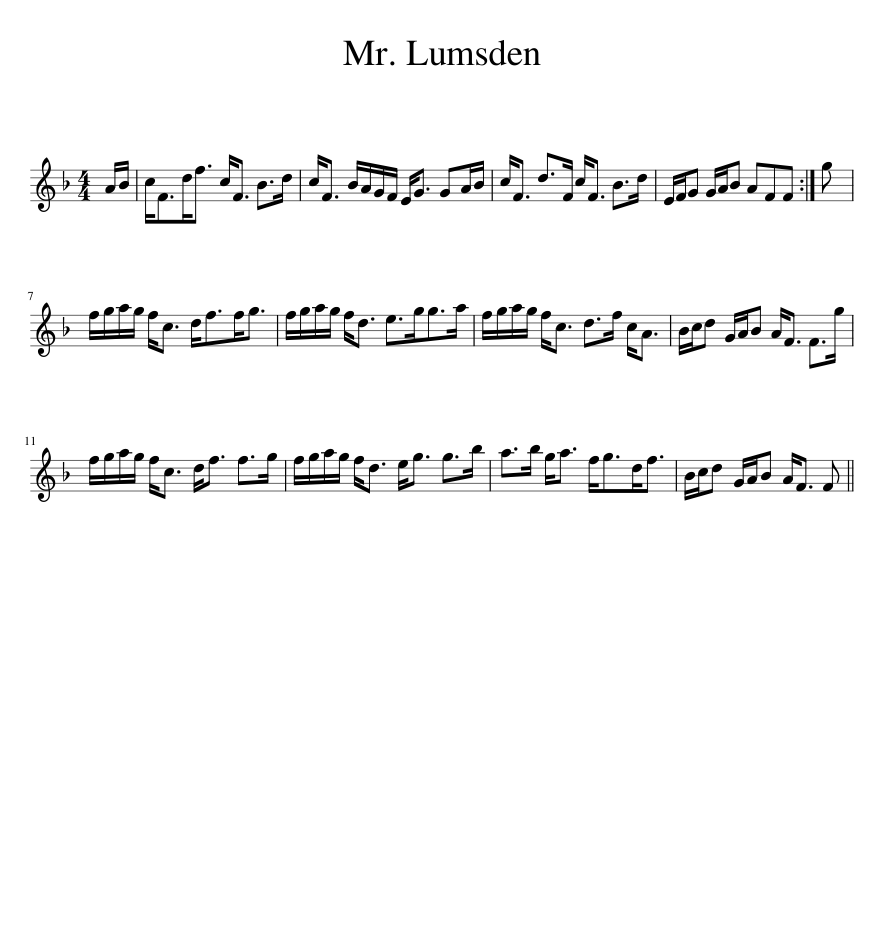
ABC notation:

X:1
L:1/8
M:4/4
I:linebreak $
K:F
V:1 treble
V:1
 A/B/ | c<Fd<f c<F B>d | c<F B/A/G/F/ E<G GA/B/ | c<F d>F c<F B>d | E/F/G G/A/B AFF :| %5
 g |$ f/g/a/g/ f<c d<ff<g | f/g/a/g/ f<d e>gg>a | f/g/a/g/ f<c d>f c<A | B/c/d G/A/B A<F F>g |$ %10
 f/g/a/g/ f<c d<f f>g | f/g/a/g/ f<d e<g g>b | a>b g<a f<gd<f | B/c/d G/A/B A<F F || %14
